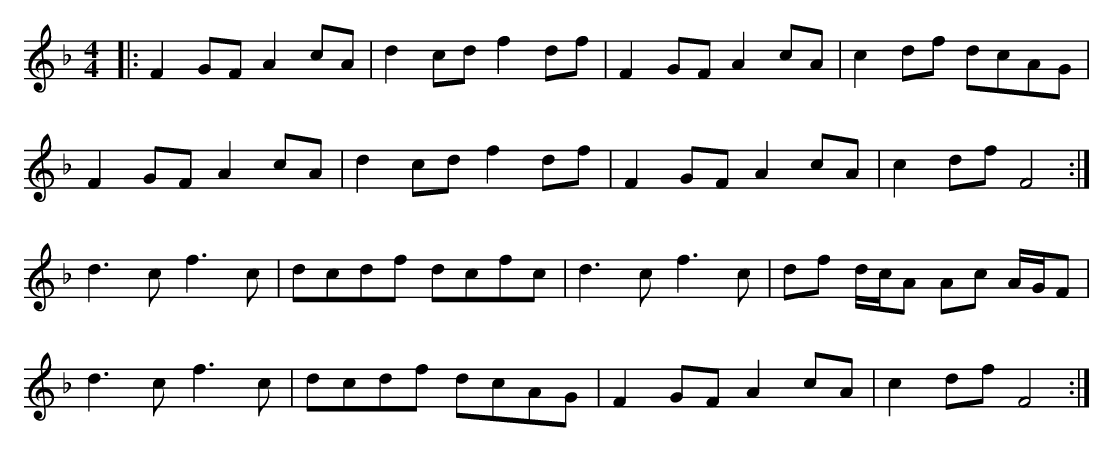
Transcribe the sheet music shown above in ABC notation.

X:1
M:4/4
K:F
|:F2 GF A2 cA|d2 cd f2 df|F2 GF A2 cA|c2 df dcAG|
F2 GF A2 cA|d2 cd f2 df|F2 GF A2 cA|c2 df F4:|
d3 c f3 c|dcdf dcfc|d3 c f3 c|df d/c/A Ac A/G/F|
d3 c f3 c|dcdf dcAG|F2 GF A2 cA|c2 df F4:|
